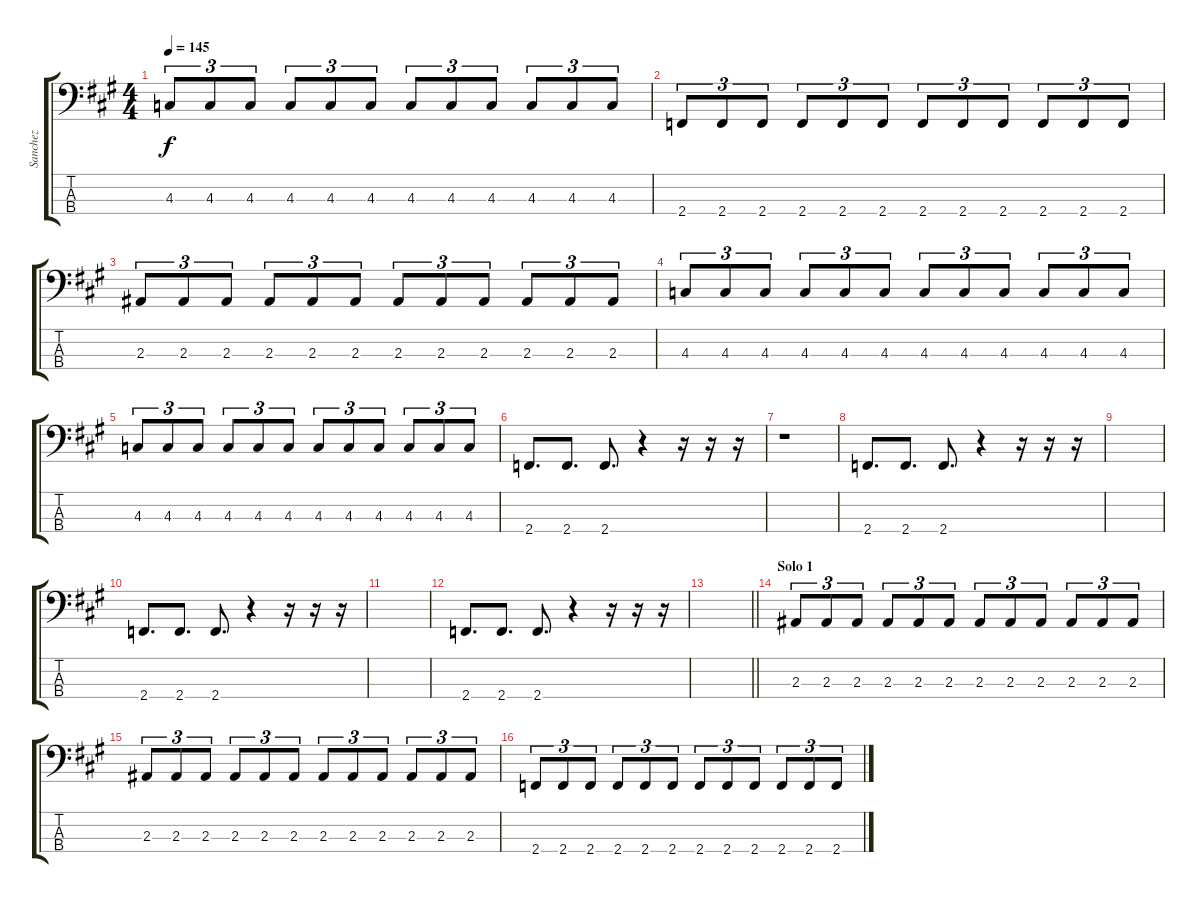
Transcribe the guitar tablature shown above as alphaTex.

\track ("Sanchez" "Sanchez") {instrument electricbassfinger}
\staff {score tabs}
\tuning (Gb2 Db2 Ab1 Eb1) {hide}
\ts (4 4)
\tempo 145
\clef f4
\ks f#minor
4.3.8{tu (3 2) dy f} 4.3.8{tu (3 2)} 4.3.8{tu (3 2)} 4.3.8{tu (3 2)} 4.3.8{tu (3 2)} 4.3.8{tu (3 2)} 4.3.8{tu (3 2)} 4.3.8{tu (3 2)} 4.3.8{tu (3 2)} 4.3.8{tu (3 2)} 4.3.8{tu (3 2)} 4.3.8{tu (3 2)} |
2.4.8{tu (3 2)} 2.4.8{tu (3 2)} 2.4.8{tu (3 2)} 2.4.8{tu (3 2)} 2.4.8{tu (3 2)} 2.4.8{tu (3 2)} 2.4.8{tu (3 2)} 2.4.8{tu (3 2)} 2.4.8{tu (3 2)} 2.4.8{tu (3 2)} 2.4.8{tu (3 2)} 2.4.8{tu (3 2)} |
2.3.8{tu (3 2)} 2.3.8{tu (3 2)} 2.3.8{tu (3 2)} 2.3.8{tu (3 2)} 2.3.8{tu (3 2)} 2.3.8{tu (3 2)} 2.3.8{tu (3 2)} 2.3.8{tu (3 2)} 2.3.8{tu (3 2)} 2.3.8{tu (3 2)} 2.3.8{tu (3 2)} 2.3.8{tu (3 2)} |
4.3.8{tu (3 2)} 4.3.8{tu (3 2)} 4.3.8{tu (3 2)} 4.3.8{tu (3 2)} 4.3.8{tu (3 2)} 4.3.8{tu (3 2)} 4.3.8{tu (3 2)} 4.3.8{tu (3 2)} 4.3.8{tu (3 2)} 4.3.8{tu (3 2)} 4.3.8{tu (3 2)} 4.3.8{tu (3 2)} |
4.3.8{tu (3 2)} 4.3.8{tu (3 2)} 4.3.8{tu (3 2)} 4.3.8{tu (3 2)} 4.3.8{tu (3 2)} 4.3.8{tu (3 2)} 4.3.8{tu (3 2)} 4.3.8{tu (3 2)} 4.3.8{tu (3 2)} 4.3.8{tu (3 2)} 4.3.8{tu (3 2)} 4.3.8{tu (3 2)} |
2.4.8{d} 2.4.8{d} 2.4.8{d} r.4 r.16 r.16 r.16 |
r.1 |
2.4.8{d} 2.4.8{d} 2.4.8{d} r.4 r.16 r.16 r.16 |
|
2.4.8{d} 2.4.8{d} 2.4.8{d} r.4 r.16 r.16 r.16 |
|
2.4.8{d} 2.4.8{d} 2.4.8{d} r.4 r.16 r.16 r.16 |
\barLineRight lightlight
|
\section ("" "Solo 1")
2.3.8{tu (3 2)} 2.3.8{tu (3 2)} 2.3.8{tu (3 2)} 2.3.8{tu (3 2)} 2.3.8{tu (3 2)} 2.3.8{tu (3 2)} 2.3.8{tu (3 2)} 2.3.8{tu (3 2)} 2.3.8{tu (3 2)} 2.3.8{tu (3 2)} 2.3.8{tu (3 2)} 2.3.8{tu (3 2)} |
2.3.8{tu (3 2)} 2.3.8{tu (3 2)} 2.3.8{tu (3 2)} 2.3.8{tu (3 2)} 2.3.8{tu (3 2)} 2.3.8{tu (3 2)} 2.3.8{tu (3 2)} 2.3.8{tu (3 2)} 2.3.8{tu (3 2)} 2.3.8{tu (3 2)} 2.3.8{tu (3 2)} 2.3.8{tu (3 2)} |
2.4.8{tu (3 2)} 2.4.8{tu (3 2)} 2.4.8{tu (3 2)} 2.4.8{tu (3 2)} 2.4.8{tu (3 2)} 2.4.8{tu (3 2)} 2.4.8{tu (3 2)} 2.4.8{tu (3 2)} 2.4.8{tu (3 2)} 2.4.8{tu (3 2)} 2.4.8{tu (3 2)} 2.4.8{tu (3 2)}
